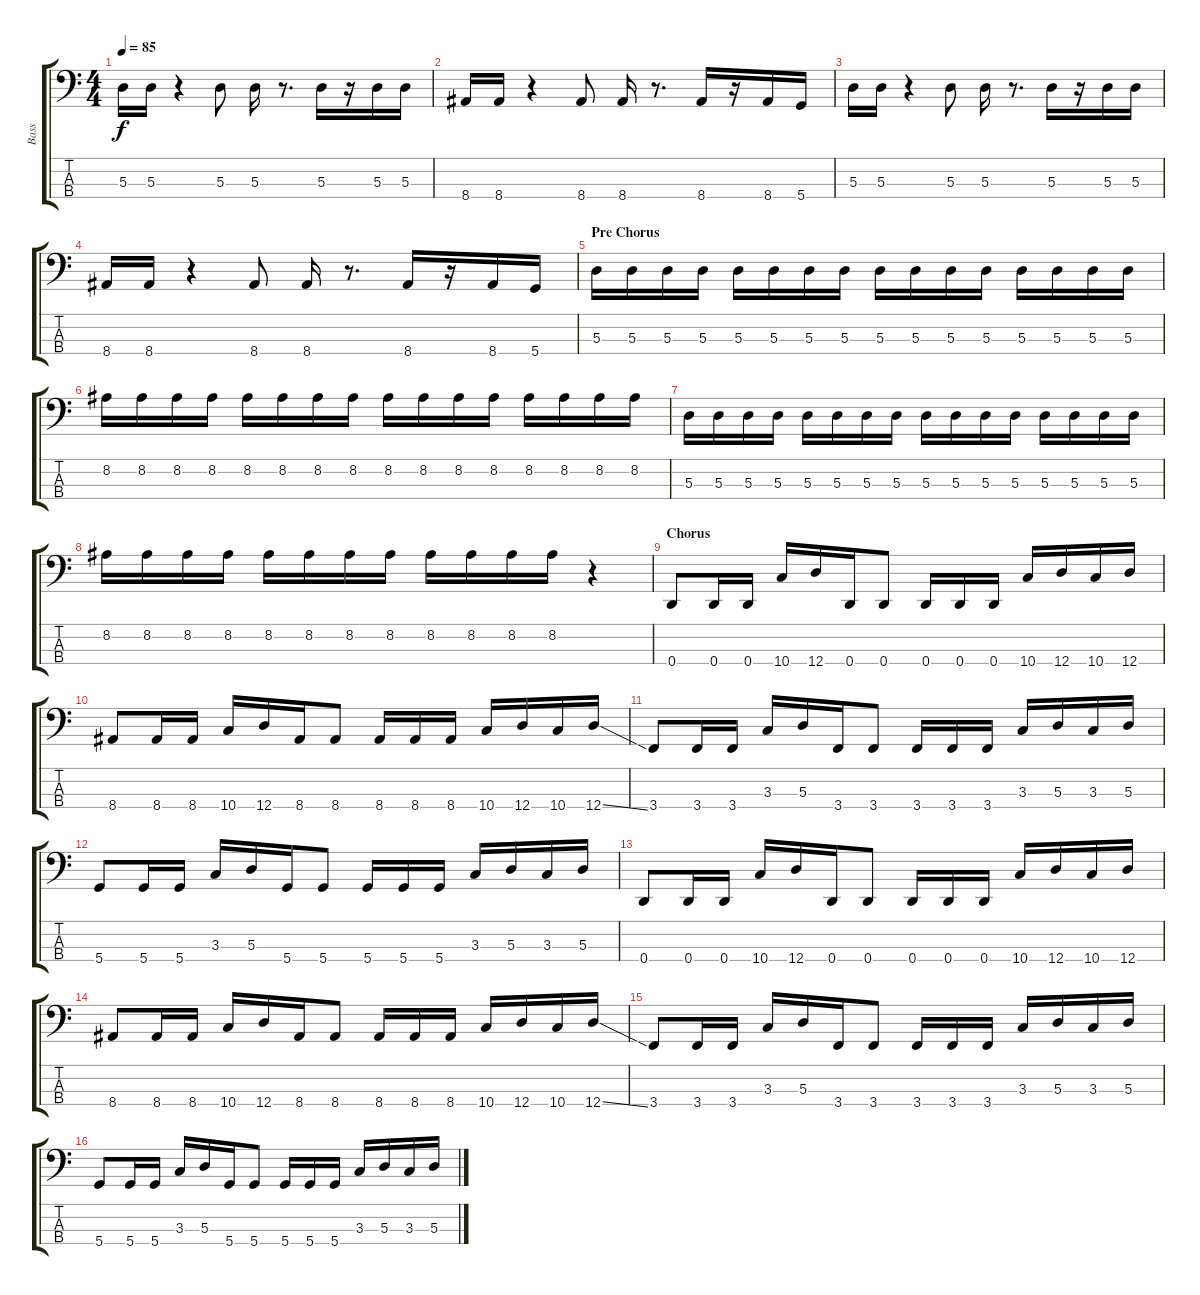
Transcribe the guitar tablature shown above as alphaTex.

\track ("Bass" "Bass") {instrument electricbassfinger}
\staff {score tabs}
\tuning (G2 D2 A1 D1) {hide}
\ts (4 4)
\tempo 85
\clef f4
\ks c
5.3.16{dy f} 5.3.16 r.4 5.3.8 5.3.16 r.8{d} 5.3.16 r.16 5.3.16 5.3.16 |
8.4.16 8.4.16 r.4 8.4.8 8.4.16 r.8{d} 8.4.16 r.16 8.4.16 5.4.16 |
5.3.16 5.3.16 r.4 5.3.8 5.3.16 r.8{d} 5.3.16 r.16 5.3.16 5.3.16 |
8.4.16 8.4.16 r.4 8.4.8 8.4.16 r.8{d} 8.4.16 r.16 8.4.16 5.4.16 |
\section ("" "Pre Chorus")
5.3.16 5.3.16 5.3.16 5.3.16 5.3.16 5.3.16 5.3.16 5.3.16 5.3.16 5.3.16 5.3.16 5.3.16 5.3.16 5.3.16 5.3.16 5.3.16 |
8.2.16 8.2.16 8.2.16 8.2.16 8.2.16 8.2.16 8.2.16 8.2.16 8.2.16 8.2.16 8.2.16 8.2.16 8.2.16 8.2.16 8.2.16 8.2.16 |
5.3.16 5.3.16 5.3.16 5.3.16 5.3.16 5.3.16 5.3.16 5.3.16 5.3.16 5.3.16 5.3.16 5.3.16 5.3.16 5.3.16 5.3.16 5.3.16 |
8.2.16 8.2.16 8.2.16 8.2.16 8.2.16 8.2.16 8.2.16 8.2.16 8.2.16 8.2.16 8.2.16 8.2.16 r.4 |
\section ("" "Chorus")
0.4.8 0.4.16 0.4.16 10.4.16 12.4.16 0.4.16 0.4.8 0.4.16 0.4.16 0.4.16 10.4.16 12.4.16 10.4.16 12.4.16 |
8.4.8 8.4.16 8.4.16 10.4.16 12.4.16 8.4.16 8.4.8 8.4.16 8.4.16 8.4.16 10.4.16 12.4.16 10.4.16 12.4{ss}.16 |
3.4.8 3.4.16 3.4.16 3.3.16 5.3.16 3.4.16 3.4.8 3.4.16 3.4.16 3.4.16 3.3.16 5.3.16 3.3.16 5.3.16 |
5.4.8 5.4.16 5.4.16 3.3.16 5.3.16 5.4.16 5.4.8 5.4.16 5.4.16 5.4.16 3.3.16 5.3.16 3.3.16 5.3.16 |
0.4.8 0.4.16 0.4.16 10.4.16 12.4.16 0.4.16 0.4.8 0.4.16 0.4.16 0.4.16 10.4.16 12.4.16 10.4.16 12.4.16 |
8.4.8 8.4.16 8.4.16 10.4.16 12.4.16 8.4.16 8.4.8 8.4.16 8.4.16 8.4.16 10.4.16 12.4.16 10.4.16 12.4{ss}.16 |
3.4.8 3.4.16 3.4.16 3.3.16 5.3.16 3.4.16 3.4.8 3.4.16 3.4.16 3.4.16 3.3.16 5.3.16 3.3.16 5.3.16 |
5.4.8 5.4.16 5.4.16 3.3.16 5.3.16 5.4.16 5.4.8 5.4.16 5.4.16 5.4.16 3.3.16 5.3.16 3.3.16 5.3.16
